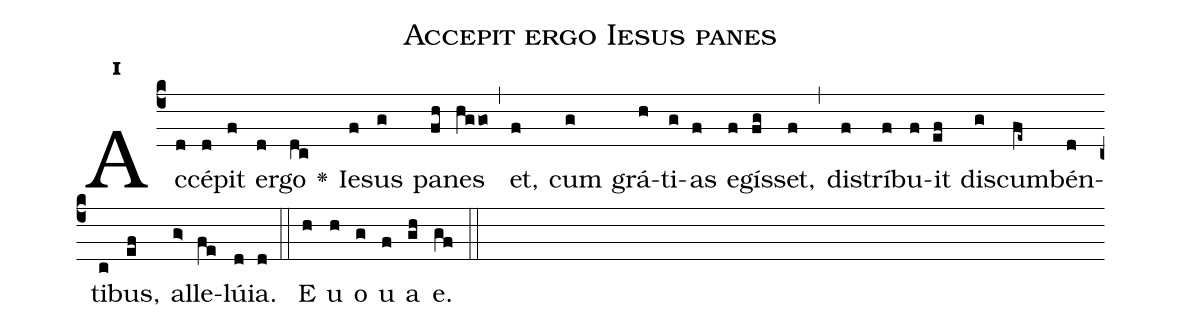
name:Accepit ergo Iesus panes;
office-part:Antiphona;
mode:1;
%%
initial-style: 1;
name: 3Accepit ergo Iesus panes
book: Antiphonae & Responsoria/Tomus II, p. 173;
occasion: Hebdomada II Paschae Feria VI;
office-part: Laudes Ant E;
user-notes: ;
commentary: ;
annotation: 1f;
centering-scheme: english;
fontsize: 12;
font: OFLSortsMillGoudy;
height: 11;
width: 4.5;
%%
(c4)Ac(d)cé(d)pit(f) er(d)go(dc) <v>\greheightstar</v>() Ie(f)sus(g) pa(fh)nes(hggo) (,) et,(f) cum(g) grá(h)ti(g)as(f) e(f)gís(fg)set,(f) (,) di(f)strí(f)bu(f)it(ef) di(g)scum(fe~)bén(d)ti(c)bus,(ef) al(g>)le(fe)lú(d)ia.(d) (::)
E(h) u(h) o(g) u(f) a(gh) e.(gf) (::)
